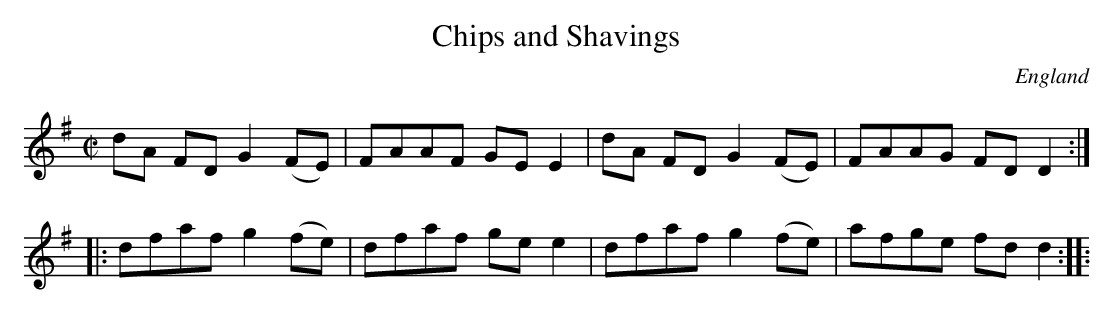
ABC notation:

X:1
T:Chips and Shavings
L:1/8
M:C|
O:England
K:D mixolydian
dA FD G2 (FE) | FAAF GEE2 | dA FD G2(FE) | FAAG FDD2 ::
dfaf g2(fe) | dfaf gee2 | dfaf g2(fe) | afge fdd2 ::
